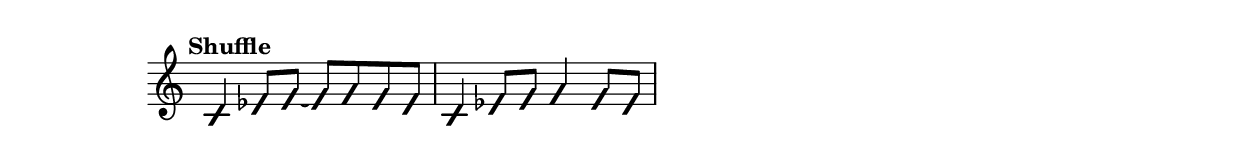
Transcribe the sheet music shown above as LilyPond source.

\version "2.24.1"
\score {
  \relative c' {
    \key c \major
    \time 4/4
    \tempo "Shuffle"
    \override NoteHead.style = #'slash % Para un estilo más "blues"

    c4 ees8 f~ f g f ees | c4 ees8 f g4 f8 ees | 
  }
  \layout {
    \omit Staff.TimeSignature % Opcional: Ocultar la armadura de tiempo
  }
}